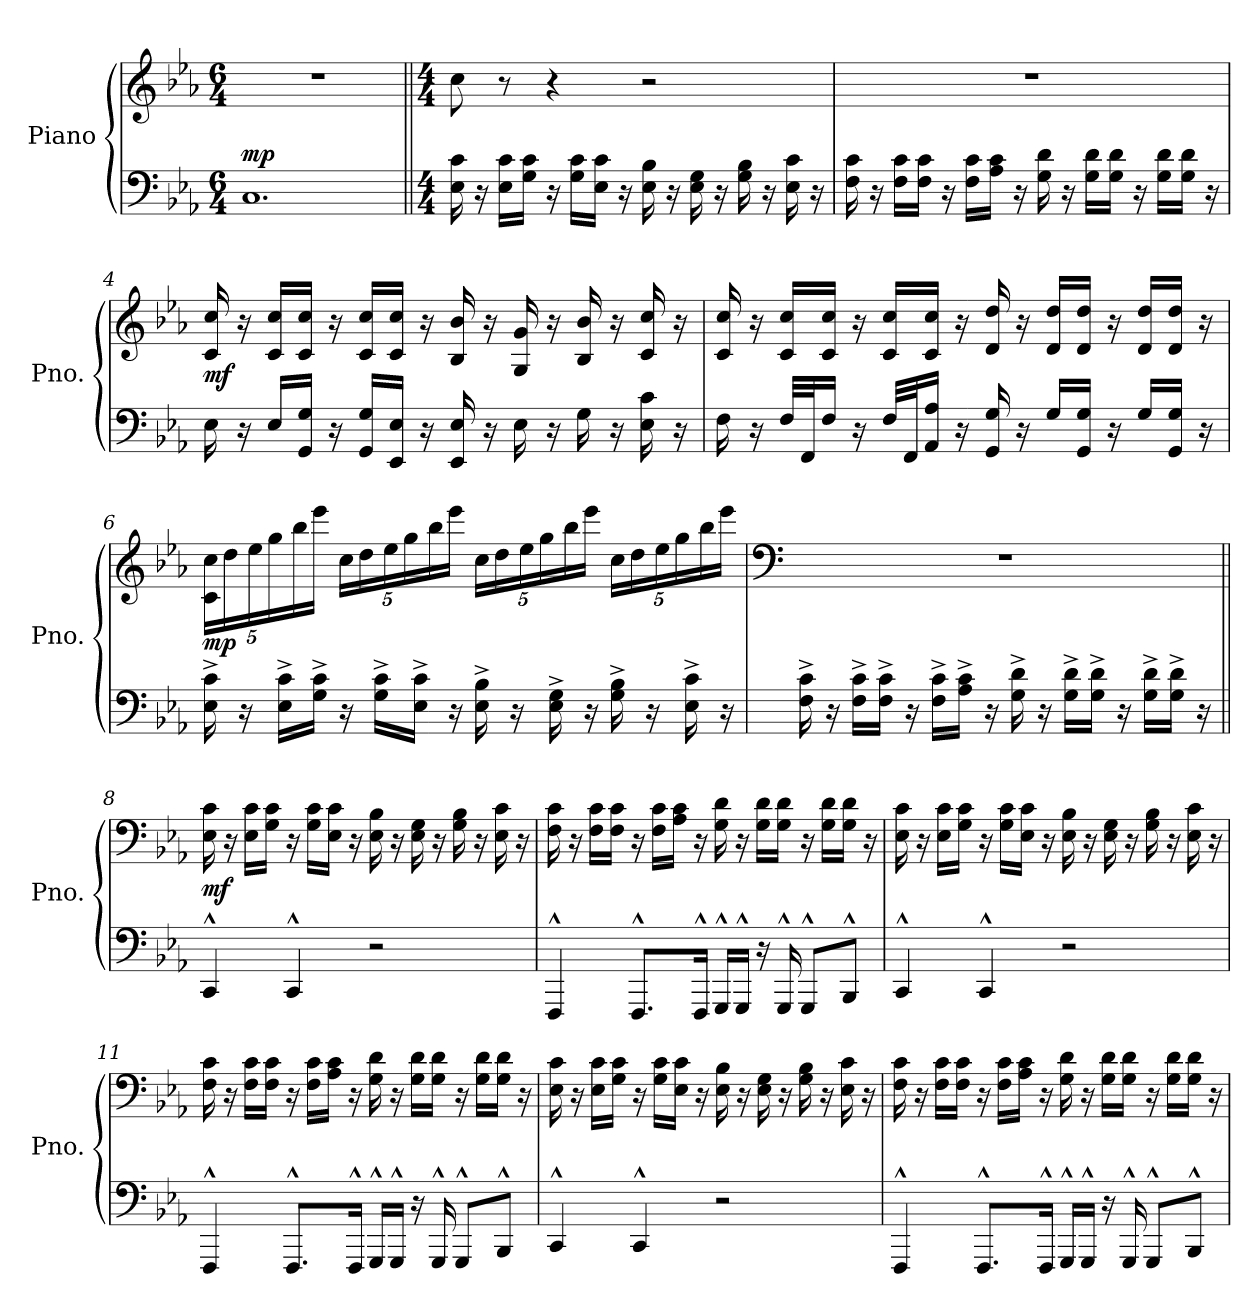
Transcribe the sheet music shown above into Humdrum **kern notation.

**kern	**kern	**dynam
*part1	*part1	*part1
*staff2	*staff1	*staff1/2
*I"Piano	*	*
*I'Pno.	*	*
*clefF4	*clefG2	*
*k[b-e-a-]	*k[b-e-a-]	*
*M6/4	*M6/4	*
*MM200	*MM200	*
=1	=1	=1
!	!	!LO:DY:a=2
1.C	1.r	mp
=2||	=2||	=2||
*M4/4	*M4/4	*
*	*MM100	*
16E-\ 16c\	8cc\	.
16r	.	.
16E-\ 16c\LL	8r	.
16G\ 16c\JJ	.	.
16r	4r	.
16G\ 16c\LL	.	.
16E-\ 16c\JJ	.	.
16r	.	.
16E-\ 16B-\	2r	.
16r	.	.
16E-\ 16G\	.	.
16r	.	.
16G\ 16B-\	.	.
16r	.	.
16E-\ 16c\	.	.
16r	.	.
=3	=3	=3
16F\ 16c\	1r	.
16r	.	.
16F\ 16c\LL	.	.
16F\ 16c\JJ	.	.
16r	.	.
16F\ 16c\LL	.	.
16A-\ 16c\JJ	.	.
16r	.	.
16G\ 16d\	.	.
16r	.	.
16G\ 16d\LL	.	.
16G\ 16d\JJ	.	.
16r	.	.
16G\ 16d\LL	.	.
16G\ 16d\JJ	.	.
16r	.	.
!!LO:LB:g=z
=4	=4	=4
!	!	!LO:DY:b
16E-\	16c/ 16cc/	mf
16r	16r	.
16E-/LL	16c/ 16cc/LL	.
16GG/ 16G/JJ	16c/ 16cc/JJ	.
16r	16r	.
16GG/ 16G/LL	16c/ 16cc/LL	.
16EE-/ 16E-/JJ	16c/ 16cc/JJ	.
16r	16r	.
16EE-/ 16E-/	16B-/ 16b-/	.
16r	16r	.
16E-\	16G/ 16g/	.
16r	16r	.
16G\	16B-/ 16b-/	.
16r	16r	.
16E-\ 16c\	16c/ 16cc/	.
16r	16r	.
=5	=5	=5
16F\	16c/ 16cc/	.
16r	16r	.
32F/LLL	16c/ 16cc/LL	.
32FF/J	.	.
16F/JJ	16c/ 16cc/JJ	.
16r	16r	.
32F/LLL	16c/ 16cc/LL	.
32FF/J	.	.
16AA-/ 16A-/JJ	16c/ 16cc/JJ	.
16r	16r	.
16GG/ 16G/	16d/ 16dd/	.
16r	16r	.
16G/LL	16d/ 16dd/LL	.
16GG/ 16G/JJ	16d/ 16dd/JJ	.
16r	16r	.
16G/LL	16d/ 16dd/LL	.
16GG/ 16G/JJ	16d/ 16dd/JJ	.
16r	16r	.
!!LO:LB:g=z
=6	=6	=6
*	*Xbrackettup	*
!	!	!LO:DY:b
16E-\^ 16c\^	80%3c\ 80%3cc\LL	mp
.	80%3dd\	.
16r	.	.
.	80%3ee-\	.
.	80%3gg\	.
16E-\^ 16c\^LL	.	.
.	80%3bb-\	.
16G\^ 16c\^JJ	16eee-\JJ	.
16r	80%3cc\LL	.
.	80%3dd\	.
16G\^ 16c\^LL	.	.
.	80%3ee-\	.
.	80%3gg\	.
16E-\^ 16c\^JJ	.	.
.	80%3bb-\	.
16r	16eee-\JJ	.
16E-\^ 16B-\^	80%3cc\LL	.
.	80%3dd\	.
16r	.	.
.	80%3ee-\	.
.	80%3gg\	.
16E-\^ 16G\^	.	.
.	80%3bb-\	.
16r	16eee-\JJ	.
16G\^ 16B-\^	80%3cc\LL	.
.	80%3dd\	.
16r	.	.
.	80%3ee-\	.
.	80%3gg\	.
16E-\^ 16c\^	.	.
.	80%3bb-\	.
16r	16eee-\JJ	.
!!LO:LB:g=z
=7	=7	=7
*	*clefF4	*
16F\^ 16c\^	1r	.
16r	.	.
16F\^ 16c\^LL	.	.
16F\^ 16c\^JJ	.	.
16r	.	.
16F\^ 16c\^LL	.	.
16A-\^ 16c\^JJ	.	.
16r	.	.
16G\^ 16d\^	.	.
16r	.	.
16G\^ 16d\^LL	.	.
16G\^ 16d\^JJ	.	.
16r	.	.
16G\^ 16d\^LL	.	.
16G\^ 16d\^JJ	.	.
16r	.	.
=8||	=8||	=8||
!	!	!LO:DY:b
4CC^^/	16E-\ 16c\	mf
.	16r	.
.	16E-\ 16c\LL	.
.	16G\ 16c\JJ	.
4CC^^/	16r	.
.	16G\ 16c\LL	.
.	16E-\ 16c\JJ	.
.	16r	.
2r	16E-\ 16B-\	.
.	16r	.
.	16E-\ 16G\	.
.	16r	.
.	16G\ 16B-\	.
.	16r	.
.	16E-\ 16c\	.
.	16r	.
!!LO:LB:g=z
=9	=9	=9
4FFF^^/	16F\ 16c\	.
.	16r	.
.	16F\ 16c\LL	.
.	16F\ 16c\JJ	.
8.FFF^^/L	16r	.
.	16F\ 16c\LL	.
.	16A-\ 16c\JJ	.
16FFF^^/Jk	16r	.
16GGG^^/LL	16G\ 16d\	.
16GGG^^/JJ	16r	.
16r	16G\ 16d\LL	.
16GGG^^/	16G\ 16d\JJ	.
8GGG^^/L	16r	.
.	16G\ 16d\LL	.
8BBB-^^/J	16G\ 16d\JJ	.
.	16r	.
=10	=10	=10
4CC^^/	16E-\ 16c\	.
.	16r	.
.	16E-\ 16c\LL	.
.	16G\ 16c\JJ	.
4CC^^/	16r	.
.	16G\ 16c\LL	.
.	16E-\ 16c\JJ	.
.	16r	.
2r	16E-\ 16B-\	.
.	16r	.
.	16E-\ 16G\	.
.	16r	.
.	16G\ 16B-\	.
.	16r	.
.	16E-\ 16c\	.
.	16r	.
!!LO:PB:g=z
=11	=11	=11
4FFF^^/	16F\ 16c\	.
.	16r	.
.	16F\ 16c\LL	.
.	16F\ 16c\JJ	.
8.FFF^^/L	16r	.
.	16F\ 16c\LL	.
.	16A-\ 16c\JJ	.
16FFF^^/Jk	16r	.
16GGG^^/LL	16G\ 16d\	.
16GGG^^/JJ	16r	.
16r	16G\ 16d\LL	.
16GGG^^/	16G\ 16d\JJ	.
8GGG^^/L	16r	.
.	16G\ 16d\LL	.
8BBB-^^/J	16G\ 16d\JJ	.
.	16r	.
=12	=12	=12
4CC^^/	16E-\ 16c\	.
.	16r	.
.	16E-\ 16c\LL	.
.	16G\ 16c\JJ	.
4CC^^/	16r	.
.	16G\ 16c\LL	.
.	16E-\ 16c\JJ	.
.	16r	.
2r	16E-\ 16B-\	.
.	16r	.
.	16E-\ 16G\	.
.	16r	.
.	16G\ 16B-\	.
.	16r	.
.	16E-\ 16c\	.
.	16r	.
!!LO:LB:g=z
=13	=13	=13
4FFF^^/	16F\ 16c\	.
.	16r	.
.	16F\ 16c\LL	.
.	16F\ 16c\JJ	.
8.FFF^^/L	16r	.
.	16F\ 16c\LL	.
.	16A-\ 16c\JJ	.
16FFF^^/Jk	16r	.
16GGG^^/LL	16G\ 16d\	.
16GGG^^/JJ	16r	.
16r	16G\ 16d\LL	.
16GGG^^/	16G\ 16d\JJ	.
8GGG^^/L	16r	.
.	16G\ 16d\LL	.
8BBB-^^/J	16G\ 16d\JJ	.
.	16r	.
=	=	=
*-	*-	*-
